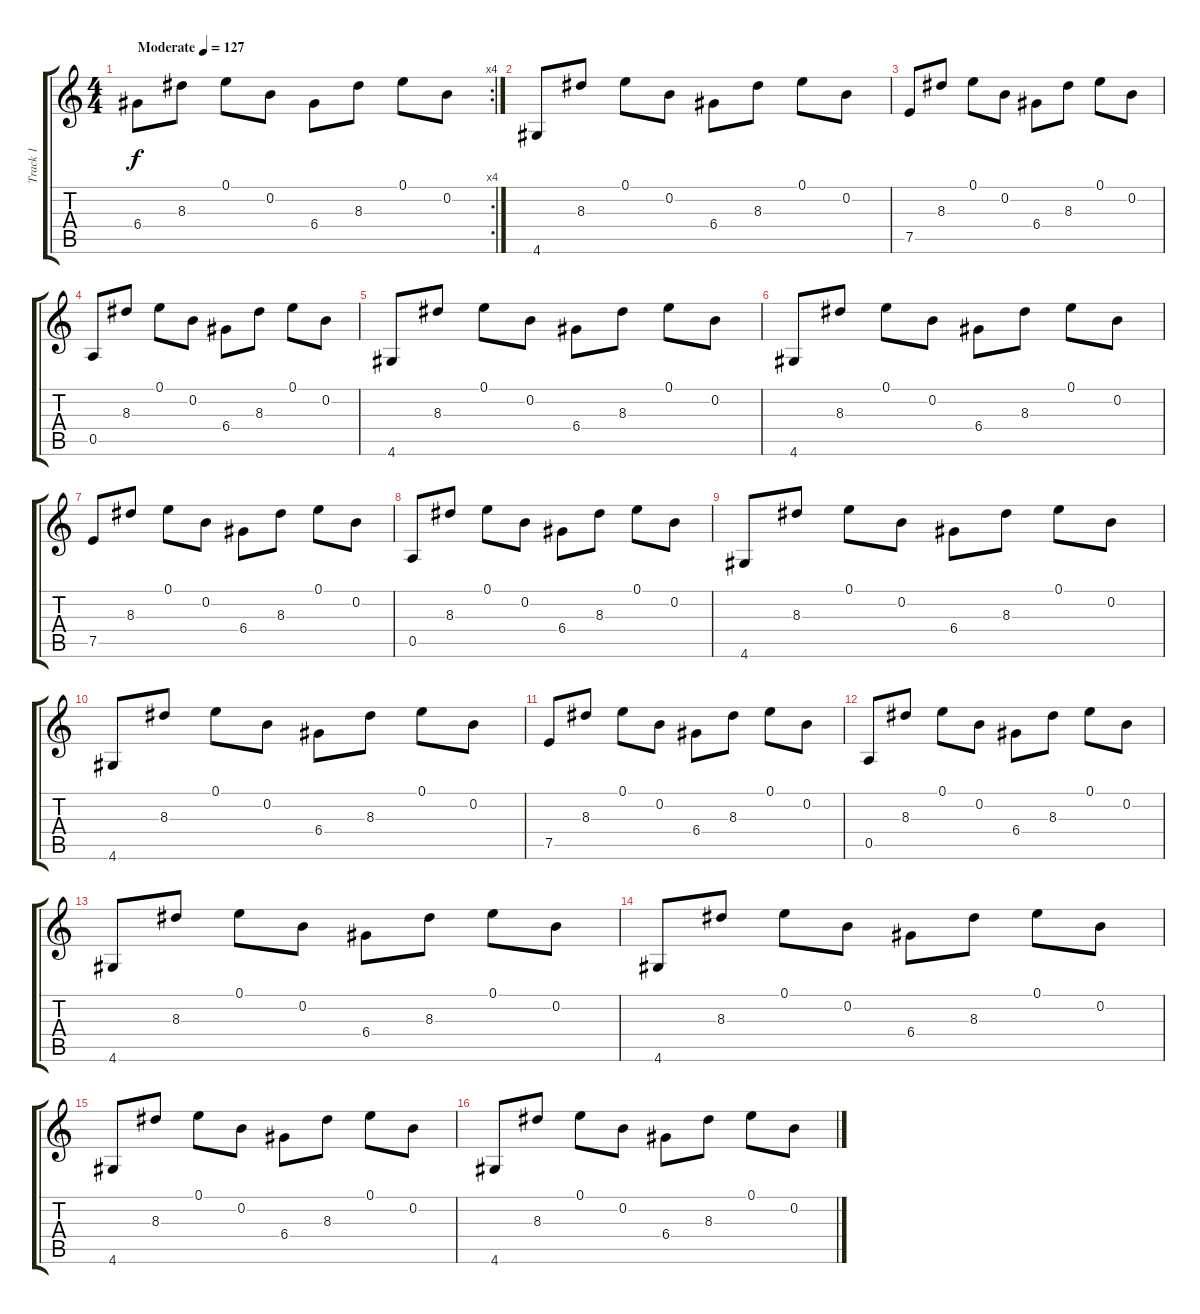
\track ("Track 1" "Track 1") {instrument acousticguitarsteel}
\staff {score tabs}
\tuning (E4 B3 G3 D3 A2 E2) {hide}
\rc 4
\ts (4 4)
\tempo (127 "Moderate")
\clef g2
\ks c
6.4.8{dy f instrument acousticguitarsteel} 8.3.8 0.1.8 0.2.8 6.4.8 8.3.8 0.1.8 0.2.8 |
4.6.8 8.3.8 0.1.8 0.2.8 6.4.8 8.3.8 0.1.8 0.2.8 |
7.5.8 8.3.8 0.1.8 0.2.8 6.4.8 8.3.8 0.1.8 0.2.8 |
0.5.8 8.3.8 0.1.8 0.2.8 6.4.8 8.3.8 0.1.8 0.2.8 |
4.6.8 8.3.8 0.1.8 0.2.8 6.4.8 8.3.8 0.1.8 0.2.8 |
4.6.8 8.3.8 0.1.8 0.2.8 6.4.8 8.3.8 0.1.8 0.2.8 |
7.5.8 8.3.8 0.1.8 0.2.8 6.4.8 8.3.8 0.1.8 0.2.8 |
0.5.8 8.3.8 0.1.8 0.2.8 6.4.8 8.3.8 0.1.8 0.2.8 |
4.6.8 8.3.8 0.1.8 0.2.8 6.4.8 8.3.8 0.1.8 0.2.8 |
4.6.8 8.3.8 0.1.8 0.2.8 6.4.8 8.3.8 0.1.8 0.2.8 |
7.5.8 8.3.8 0.1.8 0.2.8 6.4.8 8.3.8 0.1.8 0.2.8 |
0.5.8 8.3.8 0.1.8 0.2.8 6.4.8 8.3.8 0.1.8 0.2.8 |
4.6.8 8.3.8 0.1.8 0.2.8 6.4.8 8.3.8 0.1.8 0.2.8 |
4.6.8 8.3.8 0.1.8 0.2.8 6.4.8 8.3.8 0.1.8 0.2.8 |
4.6.8 8.3.8 0.1.8 0.2.8 6.4.8 8.3.8 0.1.8 0.2.8 |
4.6.8 8.3.8 0.1.8 0.2.8 6.4.8 8.3.8 0.1.8 0.2.8
